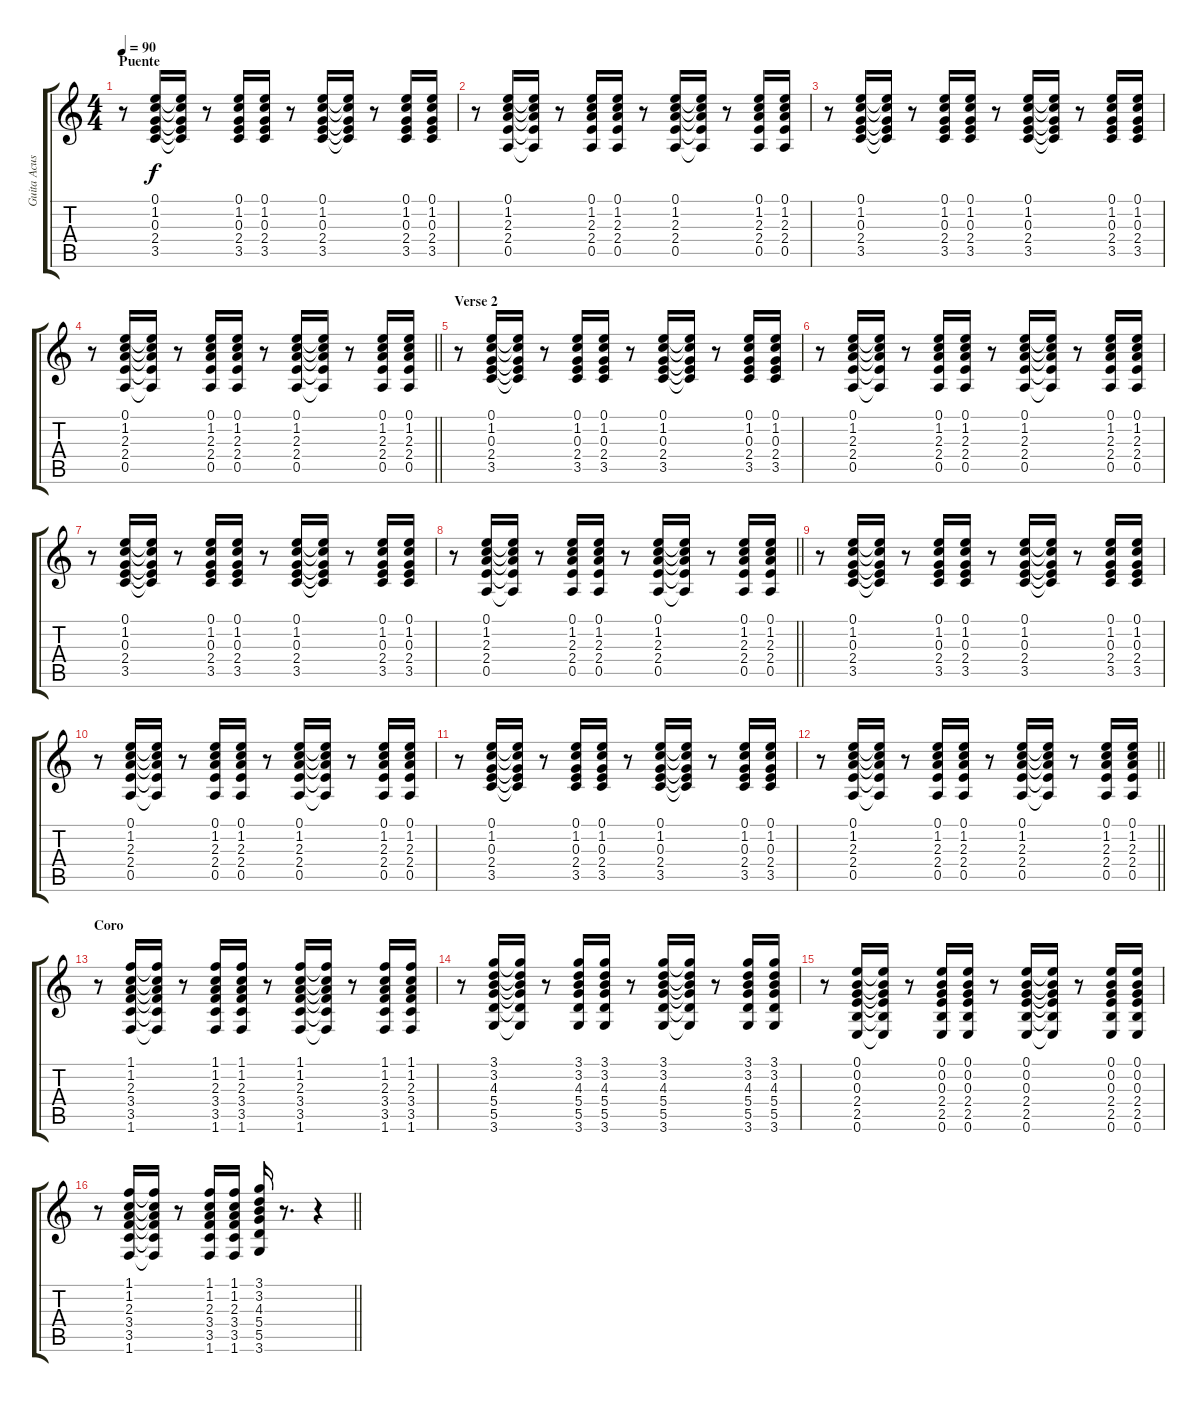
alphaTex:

\track ("Guita Acus" "Guita Acus") {instrument acousticguitarsteel}
\staff {score tabs}
\tuning (E4 B3 G3 D3 A2 E2) {hide}
\ts (4 4)
\section ("" "Puente")
\tempo 90
\clef g2
\ks c
r.8{dy f} (0.1 1.2 0.3 2.4 3.5).16 (0.1{t} 1.2{t} 0.3{t} 2.4{t} 3.5{t}).16 r.8 (0.1 1.2 0.3 2.4 3.5).16 (0.1 1.2 0.3 2.4 3.5).16 r.8 (0.1 1.2 0.3 2.4 3.5).16 (0.1{t} 1.2{t} 0.3{t} 2.4{t} 3.5{t}).16 r.8 (0.1 1.2 0.3 2.4 3.5).16 (0.1 1.2 0.3 2.4 3.5).16 |
r.8 (0.1 1.2 2.3 2.4 0.5).16 (0.1{t} 1.2{t} 2.3{t} 2.4{t} 0.5{t}).16 r.8 (0.1 1.2 2.3 2.4 0.5).16 (0.1 1.2 2.3 2.4 0.5).16 r.8 (0.1 1.2 2.3 2.4 0.5).16 (0.1{t} 1.2{t} 2.3{t} 2.4{t} 0.5{t}).16 r.8 (0.1 1.2 2.3 2.4 0.5).16 (0.1 1.2 2.3 2.4 0.5).16 |
r.8 (0.1 1.2 0.3 2.4 3.5).16 (0.1{t} 1.2{t} 0.3{t} 2.4{t} 3.5{t}).16 r.8 (0.1 1.2 0.3 2.4 3.5).16 (0.1 1.2 0.3 2.4 3.5).16 r.8 (0.1 1.2 0.3 2.4 3.5).16 (0.1{t} 1.2{t} 0.3{t} 2.4{t} 3.5{t}).16 r.8 (0.1 1.2 0.3 2.4 3.5).16 (0.1 1.2 0.3 2.4 3.5).16 |
\barLineRight lightlight
r.8 (0.1 1.2 2.3 2.4 0.5).16 (0.1{t} 1.2{t} 2.3{t} 2.4{t} 0.5{t}).16 r.8 (0.1 1.2 2.3 2.4 0.5).16 (0.1 1.2 2.3 2.4 0.5).16 r.8 (0.1 1.2 2.3 2.4 0.5).16 (0.1{t} 1.2{t} 2.3{t} 2.4{t} 0.5{t}).16 r.8 (0.1 1.2 2.3 2.4 0.5).16 (0.1 1.2 2.3 2.4 0.5).16 |
\section ("" "Verse 2")
r.8 (0.1 1.2 0.3 2.4 3.5).16 (0.1{t} 1.2{t} 0.3{t} 2.4{t} 3.5{t}).16 r.8 (0.1 1.2 0.3 2.4 3.5).16 (0.1 1.2 0.3 2.4 3.5).16 r.8 (0.1 1.2 0.3 2.4 3.5).16 (0.1{t} 1.2{t} 0.3{t} 2.4{t} 3.5{t}).16 r.8 (0.1 1.2 0.3 2.4 3.5).16 (0.1 1.2 0.3 2.4 3.5).16 |
r.8 (0.1 1.2 2.3 2.4 0.5).16 (0.1{t} 1.2{t} 2.3{t} 2.4{t} 0.5{t}).16 r.8 (0.1 1.2 2.3 2.4 0.5).16 (0.1 1.2 2.3 2.4 0.5).16 r.8 (0.1 1.2 2.3 2.4 0.5).16 (0.1{t} 1.2{t} 2.3{t} 2.4{t} 0.5{t}).16 r.8 (0.1 1.2 2.3 2.4 0.5).16 (0.1 1.2 2.3 2.4 0.5).16 |
r.8 (0.1 1.2 0.3 2.4 3.5).16 (0.1{t} 1.2{t} 0.3{t} 2.4{t} 3.5{t}).16 r.8 (0.1 1.2 0.3 2.4 3.5).16 (0.1 1.2 0.3 2.4 3.5).16 r.8 (0.1 1.2 0.3 2.4 3.5).16 (0.1{t} 1.2{t} 0.3{t} 2.4{t} 3.5{t}).16 r.8 (0.1 1.2 0.3 2.4 3.5).16 (0.1 1.2 0.3 2.4 3.5).16 |
\barLineRight lightlight
r.8 (0.1 1.2 2.3 2.4 0.5).16 (0.1{t} 1.2{t} 2.3{t} 2.4{t} 0.5{t}).16 r.8 (0.1 1.2 2.3 2.4 0.5).16 (0.1 1.2 2.3 2.4 0.5).16 r.8 (0.1 1.2 2.3 2.4 0.5).16 (0.1{t} 1.2{t} 2.3{t} 2.4{t} 0.5{t}).16 r.8 (0.1 1.2 2.3 2.4 0.5).16 (0.1 1.2 2.3 2.4 0.5).16 |
r.8 (0.1 1.2 0.3 2.4 3.5).16 (0.1{t} 1.2{t} 0.3{t} 2.4{t} 3.5{t}).16 r.8 (0.1 1.2 0.3 2.4 3.5).16 (0.1 1.2 0.3 2.4 3.5).16 r.8 (0.1 1.2 0.3 2.4 3.5).16 (0.1{t} 1.2{t} 0.3{t} 2.4{t} 3.5{t}).16 r.8 (0.1 1.2 0.3 2.4 3.5).16 (0.1 1.2 0.3 2.4 3.5).16 |
r.8 (0.1 1.2 2.3 2.4 0.5).16 (0.1{t} 1.2{t} 2.3{t} 2.4{t} 0.5{t}).16 r.8 (0.1 1.2 2.3 2.4 0.5).16 (0.1 1.2 2.3 2.4 0.5).16 r.8 (0.1 1.2 2.3 2.4 0.5).16 (0.1{t} 1.2{t} 2.3{t} 2.4{t} 0.5{t}).16 r.8 (0.1 1.2 2.3 2.4 0.5).16 (0.1 1.2 2.3 2.4 0.5).16 |
r.8 (0.1 1.2 0.3 2.4 3.5).16 (0.1{t} 1.2{t} 0.3{t} 2.4{t} 3.5{t}).16 r.8 (0.1 1.2 0.3 2.4 3.5).16 (0.1 1.2 0.3 2.4 3.5).16 r.8 (0.1 1.2 0.3 2.4 3.5).16 (0.1{t} 1.2{t} 0.3{t} 2.4{t} 3.5{t}).16 r.8 (0.1 1.2 0.3 2.4 3.5).16 (0.1 1.2 0.3 2.4 3.5).16 |
\barLineRight lightlight
r.8 (0.1 1.2 2.3 2.4 0.5).16 (0.1{t} 1.2{t} 2.3{t} 2.4{t} 0.5{t}).16 r.8 (0.1 1.2 2.3 2.4 0.5).16 (0.1 1.2 2.3 2.4 0.5).16 r.8 (0.1 1.2 2.3 2.4 0.5).16 (0.1{t} 1.2{t} 2.3{t} 2.4{t} 0.5{t}).16 r.8 (0.1 1.2 2.3 2.4 0.5).16 (0.1 1.2 2.3 2.4 0.5).16 |
\section ("" "Coro ")
r.8 (1.1 1.2 2.3 3.4 3.5 1.6).16 (1.1{t} 1.2{t} 2.3{t} 3.4{t} 3.5{t} 1.6{t}).16 r.8 (1.1 1.2 2.3 3.4 3.5 1.6).16 (1.1 1.2 2.3 3.4 3.5 1.6).16 r.8 (1.1 1.2 2.3 3.4 3.5 1.6).16 (1.1{t} 1.2{t} 2.3{t} 3.4{t} 3.5{t} 1.6{t}).16 r.8 (1.1 1.2 2.3 3.4 3.5 1.6).16 (1.1 1.2 2.3 3.4 3.5 1.6).16 |
r.8 (3.1 3.2 4.3 5.4 5.5 3.6).16 (3.1{t} 3.2{t} 4.3{t} 5.4{t} 5.5{t} 3.6{t}).16 r.8 (3.1 3.2 4.3 5.4 5.5 3.6).16 (3.1 3.2 4.3 5.4 5.5 3.6).16 r.8 (3.1 3.2 4.3 5.4 5.5 3.6).16 (3.1{t} 3.2{t} 4.3{t} 5.4{t} 5.5{t} 3.6{t}).16 r.8 (3.1 3.2 4.3 5.4 5.5 3.6).16 (3.1 3.2 4.3 5.4 5.5 3.6).16 |
r.8 (0.1 0.2 0.3 2.4 2.5 0.6).16 (0.1{t} 0.2{t} 0.3{t} 2.4{t} 2.5{t} 0.6{t}).16 r.8 (0.1 0.2 0.3 2.4 2.5 0.6).16 (0.1 0.2 0.3 2.4 2.5 0.6).16 r.8 (0.1 0.2 0.3 2.4 2.5 0.6).16 (0.1{t} 0.2{t} 0.3{t} 2.4{t} 2.5{t} 0.6{t}).16 r.8 (0.1 0.2 0.3 2.4 2.5 0.6).16 (0.1 0.2 0.3 2.4 2.5 0.6).16 |
\barLineRight lightlight
r.8 (1.1 1.2 2.3 3.4 3.5 1.6).16 (1.1{t} 1.2{t} 2.3{t} 3.4{t} 3.5{t} 1.6{t}).16 r.8 (1.1 1.2 2.3 3.4 3.5 1.6).16 (1.1 1.2 2.3 3.4 3.5 1.6).16 (3.1 3.2 4.3 5.4 5.5 3.6).16 r.8{d} r.4
